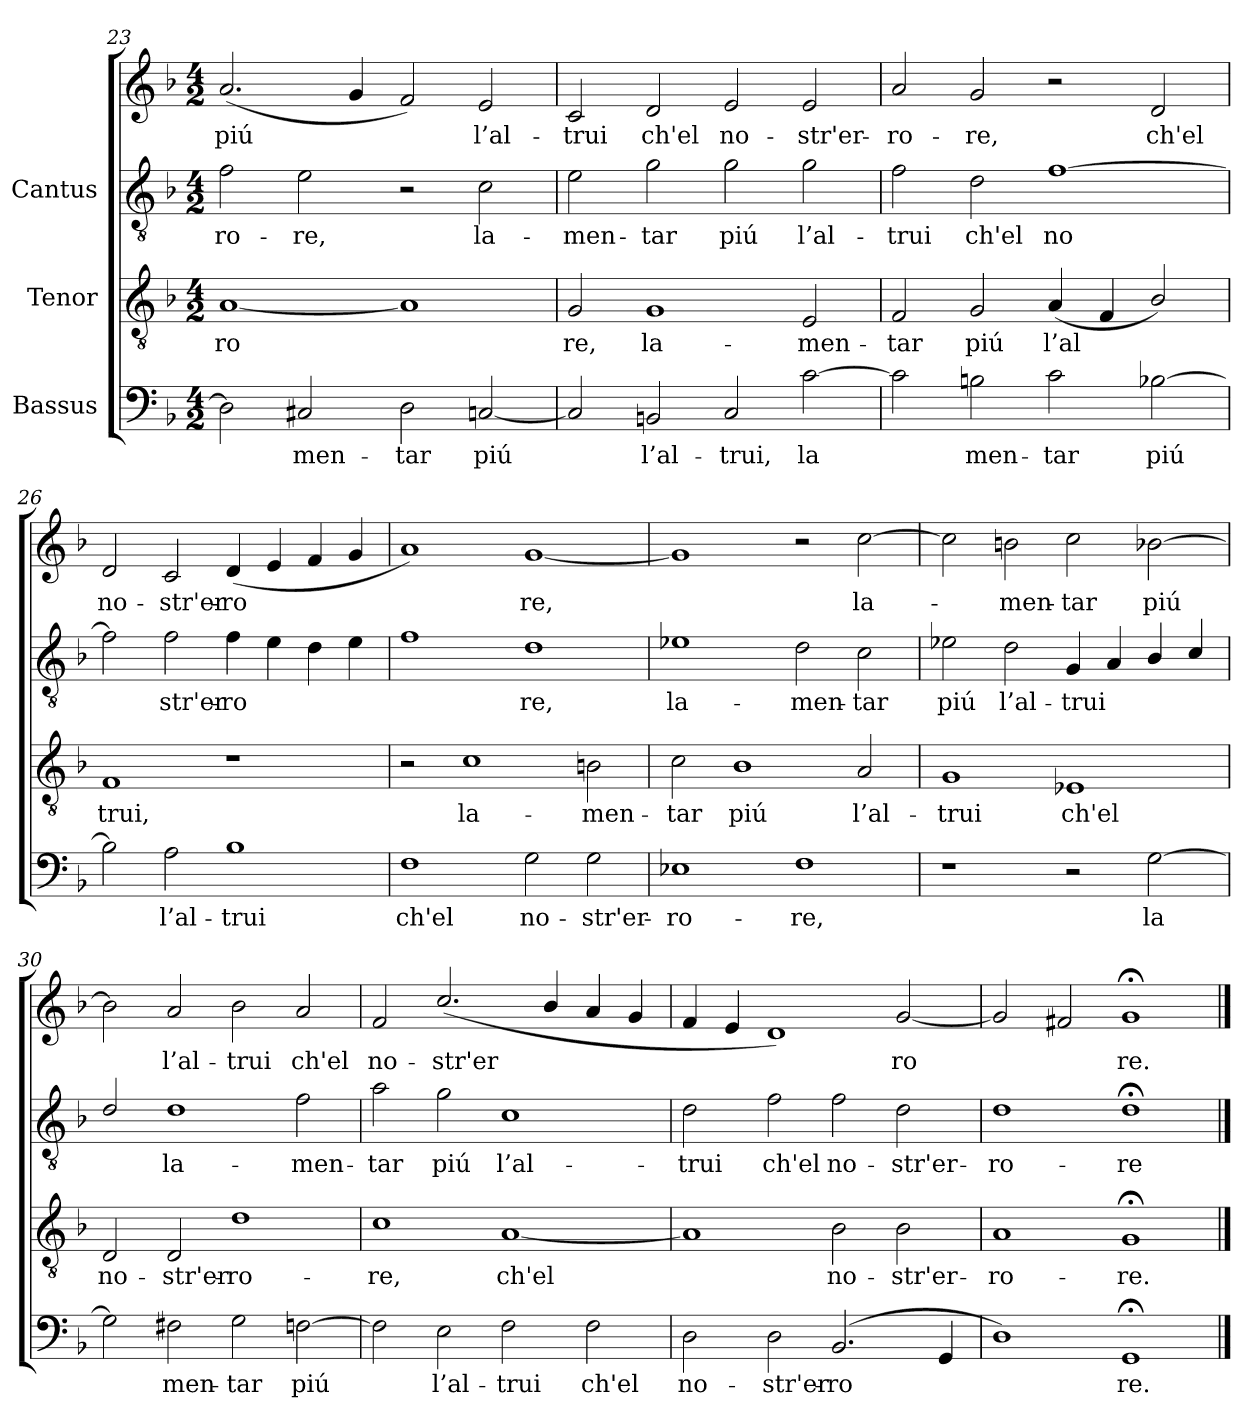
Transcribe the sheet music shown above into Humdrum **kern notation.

**kern	**text	**kern	**text	**kern	**text	**kern	**text
*part3	*part3	*part2	*part2	*part1	*part1	*part1	*part1
*staff4	*staff4	*staff3	*staff3	*staff2	*staff2	*staff1	*staff1
*I"Bassus	*	*I"Tenor	*	*I"Cantus	*	*	*
!!LO:LB:g=z
*clefF4	*	*clefGv2	*	*clefGv2	*	*clefG2	*
*k[b-]	*	*k[b-]	*	*k[b-]	*	*k[b-]	*
*F:	*	*F:	*	*F:	*	*F:	*
*M4/2	*	*M4/2	*	*M4/2	*	*M4/2	*
=23	=23	=23	=23	=23	=23	=23	=23
!	!LO:LY:b:cj	!	!LO:LY:b:cj	!	!LO:LY:b:cj	!	!LO:LY:b:cj
2D\]	-	[<1A	-ro-	2f\	-ro-	(<2.a/	-piú
!	!LO:LY:b:cj	!	!	!	!LO:LY:b:cj	!	!
2C#X/	men-	.	.	2e\	-re,	.	.
!	!	!	!	!	!	!	!LO:LY:b:cj
.	.	.	.	.	.	4g/	.
!	!LO:LY:b:cj	!	!LO:LY:b:cj	!	!	!	!LO:LY:b:cj
2D\	-tar	1A]	--	2r	.	2f/)	.
!	!LO:LY:b:cj	!	!	!	!LO:LY:b:cj	!	!LO:LY:b:cj
[<2Cn/	piú	.	.	2c\	la-	2e/	l’al-
=24	=24	=24	=24	=24	=24	=24	=24
!	!LO:LY:b:cj	!	!LO:LY:b:cj	!	!LO:LY:b:cj	!	!LO:LY:b:cj
2C/]	.	2G/	-re,	2e\	-men-	2c/	-trui
!	!LO:LY:b:cj	!	!LO:LY:b:cj	!	!LO:LY:b:cj	!	!LO:LY:b:cj
2BBn/	l’al-	1G	la-	2g\	-tar	2d/	ch'el
!	!LO:LY:b:cj	!	!	!	!LO:LY:b:cj	!	!LO:LY:b:cj
2C/	-trui,	.	.	2g\	piú	2e/	no-
!	!LO:LY:b:cj	!	!LO:LY:b:cj	!	!LO:LY:b:cj	!	!LO:LY:b:cj
[>2c\	la-	2E/	-men-	2g\	l’al-	2e/	-str'er-
=25	=25	=25	=25	=25	=25	=25	=25
!	!LO:LY:b:cj	!	!LO:LY:b:cj	!	!LO:LY:b:cj	!	!LO:LY:b:cj
2c\]	-	2F/	-tar	2f\	trui	2a/	-ro-
!	!LO:LY:b:cj	!	!LO:LY:b:cj	!	!LO:LY:b:cj	!	!LO:LY:b:cj
2Bn\	men-	2G/	piú	2d\	ch'el	2g/	-re,
!	!LO:LY:b:cj	!	!LO:LY:b:cj	!	!LO:LY:b:cj	!	!
2c\	-tar	(<4A/	l’al-	[>1f	no-	2r	.
!	!	!	!LO:LY:b:cj	!	!	!	!
.	.	4F/	--	.	.	.	.
!	!LO:LY:b:cj	!	!LO:LY:b:cj	!	!	!	!LO:LY:b:cj
[>2B-X\	piú	2B-/)	--	.	.	2d/	ch'el
!!LO:PB:g=z
=26	=26	=26	=26	=26	=26	=26	=26
!	!LO:LY:b:cj	!	!LO:LY:b:cj	!	!LO:LY:b:cj	!	!LO:LY:b:cj
2B-\]	.	1F	-trui,	2f\]	-	2d/	-no-
!	!LO:LY:b:cj	!	!	!	!LO:LY:b:cj	!	!LO:LY:b:cj
2A\	l’al-	.	.	2f\	str'er-	2c/	-str'er-
!	!LO:LY:b:cj	!	!	!	!LO:LY:b:cj	!	!LO:LY:b:cj
1B-	-trui	1r	.	4f\	-ro-	(<4d/	-ro-
!	!	!	!	!	!LO:LY:b:cj	!	!LO:LY:b:cj
.	.	.	.	4e\	--	4e/	--
!	!	!	!	!	!LO:LY:b:cj	!	!LO:LY:b:cj
.	.	.	.	4d\	--	4f/	--
!	!	!	!	!	!LO:LY:b:cj	!	!LO:LY:b:cj
.	.	.	.	4e\	--	4g/	--
=27	=27	=27	=27	=27	=27	=27	=27
!	!LO:LY:b:cj	!	!	!	!LO:LY:b:cj	!	!LO:LY:b:cj
1F	ch'el	2r	.	1f	.	1a)	-
!	!	!	!LO:LY:b:cj	!	!	!	!
.	.	1c	la-	.	.	.	.
!	!LO:LY:b:cj	!	!	!	!LO:LY:b:cj	!	!LO:LY:b:cj
2G\	no-	.	.	1d	re,	[<1g	re,
!	!LO:LY:b:cj	!	!LO:LY:b:cj	!	!	!	!
2G\	-str'er-	2Bn\	-men-	.	.	.	.
=28	=28	=28	=28	=28	=28	=28	=28
!	!LO:LY:b:cj	!	!LO:LY:b:cj	!	!LO:LY:b:cj	!	!LO:LY:b:cj
1E-X	-ro-	2c\	-tar	1e-X	-la-	1g]	.
!	!	!	!LO:LY:b:cj	!	!	!	!
.	.	1B-	piú	.	.	.	.
!	!LO:LY:b:cj	!	!	!	!LO:LY:b:cj	!	!
1F	-re,	.	.	2d\	-men-	2r	.
!	!	!	!LO:LY:b:cj	!	!LO:LY:b:cj	!	!LO:LY:b:cj
.	.	2A/	l’al-	2c\	-tar	[>2cc\	la-
=29	=29	=29	=29	=29	=29	=29	=29
!	!	!	!LO:LY:b:cj	!	!LO:LY:b:cj	!	!LO:LY:b:cj
1r	.	1G	-trui	2e-X\	piú	2cc\]	.
!	!	!	!	!	!LO:LY:b:cj	!	!LO:LY:b:cj
.	.	.	.	2d\	l’al-	2bn\	men-
!	!	!	!LO:LY:b:cj	!	!LO:LY:b:cj	!	!LO:LY:b:cj
2r	.	1E-X	ch'el	4G/	-trui	2cc\	-tar
!	!	!	!	!	!LO:LY:b:cj	!	!
.	.	.	.	4A/	.	.	.
!	!LO:LY:b:cj	!	!	!	!LO:LY:b:cj	!	!LO:LY:b:cj
[>2G\	la-	.	.	4B-/	.	[>2b-X\	piú
!	!	!	!	!	!LO:LY:b:cj	!	!
.	.	.	.	4c/	.	.	.
!!LO:LB:g=z
=30	=30	=30	=30	=30	=30	=30	=30
!	!LO:LY:b:cj	!	!LO:LY:b:cj	!	!LO:LY:b:cj	!	!LO:LY:b:cj
2G\]	-	2D/	no-	2d/	.	2b-\]	.
!	!LO:LY:b:cj	!	!LO:LY:b:cj	!	!LO:LY:b:cj	!	!LO:LY:b:cj
2F#X\	men-	2D/	-str'er-	1d	la-	2a/	l’al-
!	!LO:LY:b:cj	!	!LO:LY:b:cj	!	!	!	!LO:LY:b:cj
2G\	-tar	1d	-ro-	.	.	2b-\	-trui
!	!LO:LY:b:cj	!	!	!	!LO:LY:b:cj	!	!LO:LY:b:cj
[>2Fn\	piú	.	.	2f\	-men-	2a/	ch'el
=31	=31	=31	=31	=31	=31	=31	=31
!	!LO:LY:b:cj	!	!LO:LY:b:cj	!	!LO:LY:b:cj	!	!LO:LY:b:cj
2F\]	.	1c	-re,	2a\	-tar	2f/	-no-
!	!LO:LY:b:cj	!	!	!	!LO:LY:b:cj	!	!LO:LY:b:cj
2E\	l’al-	.	.	2g\	piú	(<2.cc/	-str'er-
!	!LO:LY:b:cj	!	!LO:LY:b:cj	!	!LO:LY:b:cj	!	!
2F\	-trui	[<1A	ch'el	1c	l’al-	.	.
!	!	!	!	!	!	!	!LO:LY:b:cj
.	.	.	.	.	.	4b-/	--
!	!LO:LY:b:cj	!	!	!	!	!	!LO:LY:b:cj
2F\	ch'el	.	.	.	.	4a/	--
!	!	!	!	!	!	!	!LO:LY:b:cj
.	.	.	.	.	.	4g/	--
=32	=32	=32	=32	=32	=32	=32	=32
!	!LO:LY:b:cj	!	!LO:LY:b:cj	!	!LO:LY:b:cj	!	!LO:LY:b:cj
2D\	no-	1A]	.	2d\	-trui	4f/	-
!	!	!	!	!	!	!	!LO:LY:b:cj
.	.	.	.	.	.	4e/	.
!	!LO:LY:b:cj	!	!	!	!LO:LY:b:cj	!	!LO:LY:b:cj
2D\	-str'er-	.	.	2f\	ch'el	1d)	.
!	!LO:LY:b:cj	!	!LO:LY:b:cj	!	!LO:LY:b:cj	!	!
(<2.BB-/	-ro-	2B-\	no-	2f\	no-	.	.
!	!	!	!LO:LY:b:cj	!	!LO:LY:b:cj	!	!LO:LY:b:cj
.	.	2B-\	-str'er-	2d\	-str'er-	[<2g/	ro-
!	!LO:LY:b:cj	!	!	!	!	!	!
4GG/	--	.	.	.	.	.	.
=33	=33	=33	=33	=33	=33	=33	=33
!	!LO:LY:b:cj	!	!LO:LY:b:cj	!	!LO:LY:b:cj	!	!LO:LY:b:cj
1D)	-	1A	-ro-	1d	ro-	2g/]	-
!	!	!	!	!	!	!	!LO:LY:b:cj
.	.	.	.	.	.	2f#X/	.
!	!LO:LY:b:cj	!	!LO:LY:b:cj	!	!LO:LY:b:cj	!	!LO:LY:b:cj
1GG;<	re.	1G;<	-re.	1d;<	-re	1g;<	re.
==	==	==	==	==	==	==	==
*-	*-	*-	*-	*-	*-	*-	*-
